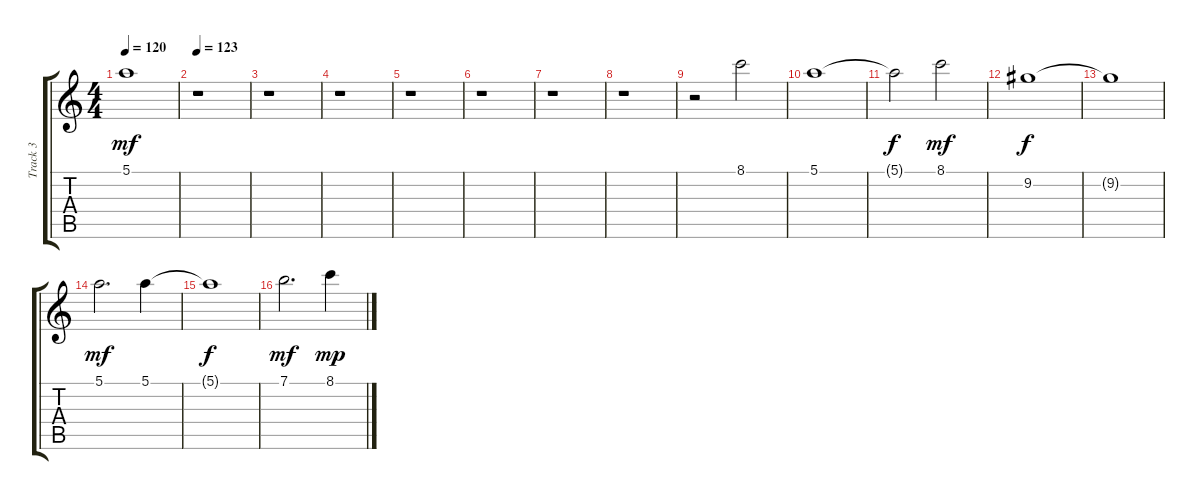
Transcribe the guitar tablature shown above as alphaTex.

\track ("Track 3" "Track 3") {instrument electricguitarjazz}
\staff {score tabs}
\tuning (E4 B3 G3 D3 A2 E2) {hide}
\ts (4 4)
\tempo 120
\clef g2
\ks c
5.1.1{dy mf} |
\tempo 123
r.1 |
r.1 |
r.1 |
r.1 |
r.1 |
r.1 |
r.1 |
r.2 8.1.2 |
5.1.1 |
5.1{t}.2{dy f} 8.1.2{dy mf} |
9.2.1{dy f} |
9.2{t}.1 |
5.1.2{d dy mf} 5.1.4 |
5.1{t}.1{dy f} |
7.1.2{d dy mf} 8.1.4{dy mp}
